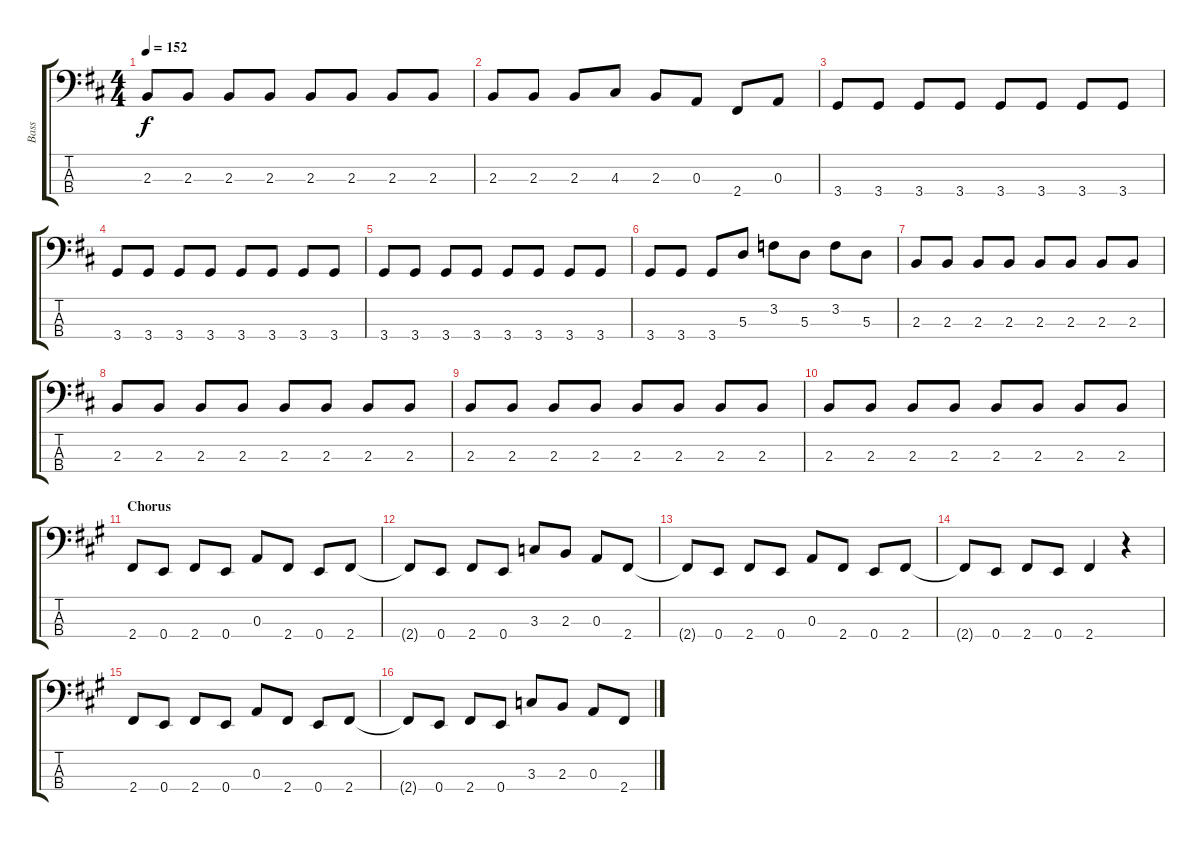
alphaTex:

\track ("Bass" "Bass") {instrument electricbassfinger}
\staff {score tabs}
\tuning (G2 D2 A1 E1) {hide}
\ts (4 4)
\tempo 152
\clef f4
\ks bminor
2.3.8{dy f} 2.3.8 2.3.8 2.3.8 2.3.8 2.3.8 2.3.8 2.3.8 |
2.3.8 2.3.8 2.3.8 4.3.8 2.3.8 0.3.8 2.4.8 0.3.8 |
3.4.8 3.4.8 3.4.8 3.4.8 3.4.8 3.4.8 3.4.8 3.4.8 |
3.4.8 3.4.8 3.4.8 3.4.8 3.4.8 3.4.8 3.4.8 3.4.8 |
3.4.8 3.4.8 3.4.8 3.4.8 3.4.8 3.4.8 3.4.8 3.4.8 |
3.4.8 3.4.8 3.4.8 5.3.8 3.2.8 5.3.8 3.2.8 5.3.8 |
2.3.8 2.3.8 2.3.8 2.3.8 2.3.8 2.3.8 2.3.8 2.3.8 |
2.3.8 2.3.8 2.3.8 2.3.8 2.3.8 2.3.8 2.3.8 2.3.8 |
2.3.8 2.3.8 2.3.8 2.3.8 2.3.8 2.3.8 2.3.8 2.3.8 |
2.3.8 2.3.8 2.3.8 2.3.8 2.3.8 2.3.8 2.3.8 2.3.8 |
\section ("" "Chorus")
\ks f#minor
2.4.8 0.4.8 2.4.8 0.4.8 0.3.8 2.4.8 0.4.8 2.4.8 |
2.4{t}.8 0.4.8 2.4.8 0.4.8 3.3.8 2.3.8 0.3.8 2.4.8 |
2.4{t}.8 0.4.8 2.4.8 0.4.8 0.3.8 2.4.8 0.4.8 2.4.8 |
2.4{t}.8 0.4.8 2.4.8 0.4.8 2.4.4 r.4 |
2.4.8 0.4.8 2.4.8 0.4.8 0.3.8 2.4.8 0.4.8 2.4.8 |
2.4{t}.8 0.4.8 2.4.8 0.4.8 3.3.8 2.3.8 0.3.8 2.4.8
